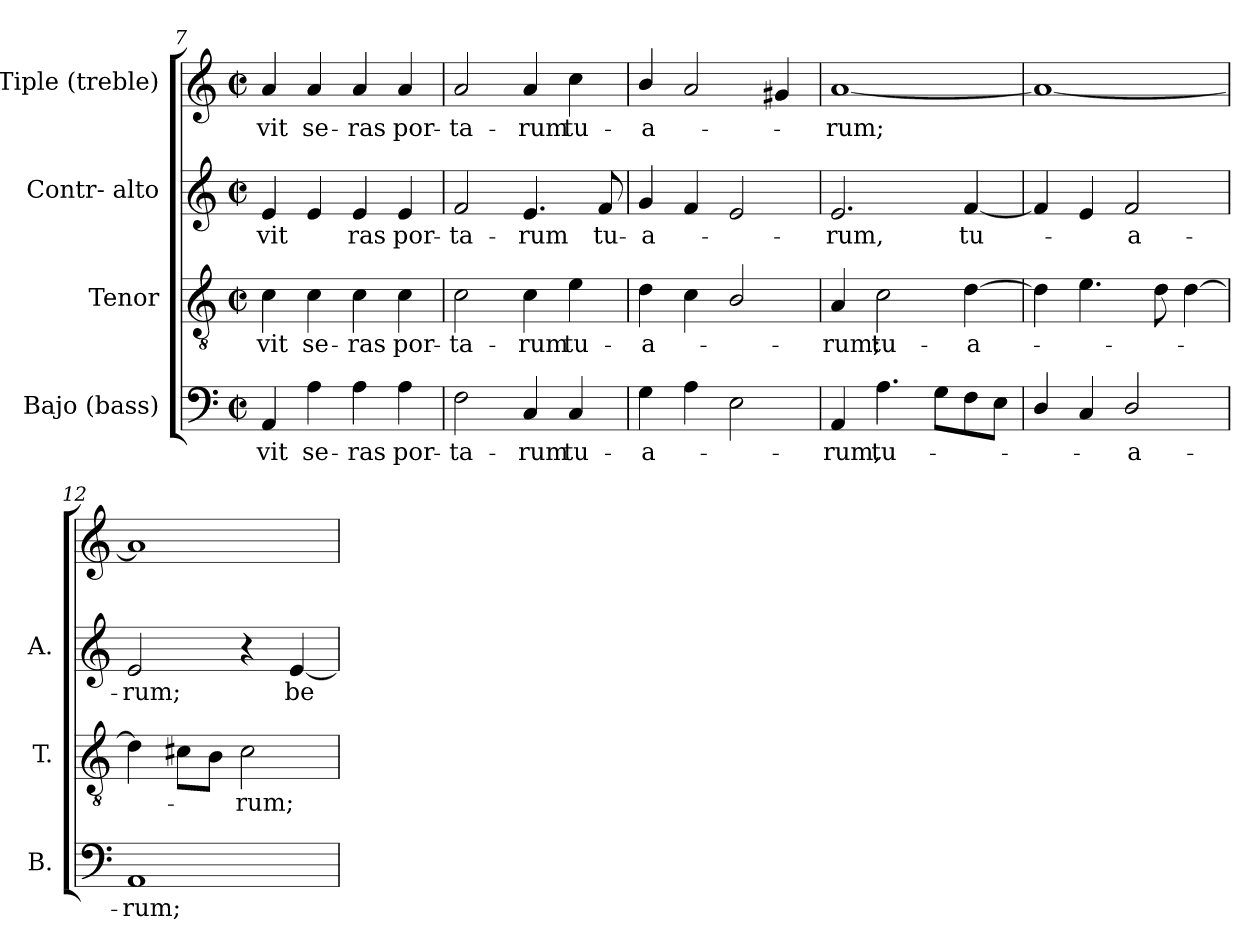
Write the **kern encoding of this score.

**kern	**text	**kern	**text	**kern	**text	**kern	**text
*part4	*part4	*part3	*part3	*part2	*part2	*part1	*part1
*staff4	*staff4	*staff3	*staff3	*staff2	*staff2	*staff1	*staff1
*I"Bajo (bass)	*	*I"Tenor	*	*I"Contr- alto	*	*I"Tiple (treble)	*
*I'B.	*	*I'T.	*	*I'A.	*	*	*
*clefF4	*	*clefGv2	*	*clefG2	*	*clefG2	*
*	*	*ITrd7c12	*	*	*	*	*
*k[]	*	*k[]	*	*k[]	*	*k[]	*
*C:	*	*C:	*	*C:	*	*C:	*
*M2/2	*	*M2/2	*	*M2/2	*	*M2/2	*
*met(c|)	*	*met(c|)	*	*met(c|)	*	*met(c|)	*
=7	=7	=7	=7	=7	=7	=7	=7
!	!LO:LY:b:color=#000000	!	!	!	!	!	!
!	!	!	!LO:LY:b:color=#000000	!	!	!	!
!	!	!	!	!	!LO:LY:b:color=#000000	!	!
!	!	!	!	!	!	!	!LO:LY:b:color=#000000
4AAi/	-vit	4Ci\	-vit	4ei/	-vit	4ai/	-vit
!	!LO:LY:b:color=#000000	!	!	!	!	!	!
!	!	!	!LO:LY:b:color=#000000	!	!	!	!
!	!	!	!	!	!	!	!LO:LY:b:color=#000000
4Ai\	se-	4Ci\	se-	4ei/	.	4ai/	se-
!	!LO:LY:b:color=#000000	!	!	!	!	!	!
!	!	!	!LO:LY:b:color=#000000	!	!	!	!
!	!	!	!	!	!LO:LY:b:color=#000000	!	!
!	!	!	!	!	!	!	!LO:LY:b:color=#000000
4Ai\	-ras	4Ci\	-ras	4ei/	ras	4ai/	-ras
!	!LO:LY:b:color=#000000	!	!	!	!	!	!
!	!	!	!LO:LY:b:color=#000000	!	!	!	!
!	!	!	!	!	!LO:LY:b:color=#000000	!	!
!	!	!	!	!	!	!	!LO:LY:b:color=#000000
4Ai\	por-	4Ci\	por-	4ei/	por-	4ai/	por-
=8	=8	=8	=8	=8	=8	=8	=8
!	!LO:LY:b:color=#000000	!	!	!	!	!	!
!	!	!	!LO:LY:b:color=#000000	!	!	!	!
!	!	!	!	!	!LO:LY:b:color=#000000	!	!
!	!	!	!	!	!	!	!LO:LY:b:color=#000000
2Fi\	-ta-	2Ci\	-ta-	2fi/	-ta-	2ai/	-ta-
!	!LO:LY:b:color=#000000	!	!	!	!	!	!
!	!	!	!LO:LY:b:color=#000000	!	!	!	!
!	!	!	!	!	!LO:LY:b:color=#000000	!	!
!	!	!	!	!	!	!	!LO:LY:b:color=#000000
4Ci/	-rum	4Ci\	-rum	4.ei/	-rum	4ai/	-rum
!	!LO:LY:b:color=#000000	!	!	!	!	!	!
!	!	!	!LO:LY:b:color=#000000	!	!	!	!
!	!	!	!	!	!	!	!LO:LY:b:color=#000000
4Ci/	tu-	4Ei\	tu-	.	.	4cci\	tu-
!	!	!	!	!	!LO:LY:b:color=#000000	!	!
.	.	.	.	8fi/	tu-	.	.
!!LO:LB:g=z
=9	=9	=9	=9	=9	=9	=9	=9
!	!LO:LY:b:color=#000000	!	!	!	!	!	!
!	!	!	!LO:LY:b:color=#000000	!	!	!	!
!	!	!	!	!	!LO:LY:b:color=#000000	!	!
!	!	!	!	!	!	!	!LO:LY:b:color=#000000
4Gi\	-a-	4Di\	-a-	4gi/	-a-	4bi/	-a-
4Ai\	.	4Ci\	.	4fi/	.	2ai/	.
2Ei\	.	2BBi/	.	2ei/	.	.	.
.	.	.	.	.	.	4g#Xi/	.
=10	=10	=10	=10	=10	=10	=10	=10
!	!LO:LY:b:color=#000000	!	!	!	!	!	!
!	!	!	!LO:LY:b:color=#000000	!	!	!	!
!	!	!	!	!	!LO:LY:b:color=#000000	!	!
!	!	!	!	!	!	!	!LO:LY:b:color=#000000
4AAi/	-rum,	4AAi/	-rum;	2.ei/	-rum,	[1ai	-rum;
!	!LO:LY:b:color=#000000	!	!	!	!	!	!
!	!	!	!LO:LY:b:color=#000000	!	!	!	!
4.Ai\	tu-	2Ci\	tu-	.	.	.	.
8Gi\L	.	.	.	.	.	.	.
!	!	!	!LO:LY:b:color=#000000	!	!	!	!
!	!	!	!	!	!LO:LY:b:color=#000000	!	!
8Fi\	.	[4Di\	-a-	[4fi/	tu-	.	.
8Ei\J	.	.	.	.	.	.	.
=11	=11	=11	=11	=11	=11	=11	=11
4Di/	.	4Di\]	.	4fi/]	.	1ai_	.
4Ci/	.	4.Ei\	.	4ei/	.	.	.
!	!LO:LY:b:color=#000000	!	!	!	!	!	!
!	!	!	!	!	!LO:LY:b:color=#000000	!	!
2Di/	-a-	.	.	2fi/	-a-	.	.
.	.	8Di\	.	.	.	.	.
.	.	[4Di\	.	.	.	.	.
=12	=12	=12	=12	=12	=12	=12	=12
!	!LO:LY:b:color=#000000	!	!	!	!	!	!
!	!	!	!	!	!LO:LY:b:color=#000000	!	!
1AAi	-rum;	4Di\]	.	2ei/	-rum;	1ai]	.
.	.	8C#Xi\L	.	.	.	.	.
.	.	8BBi\J	.	.	.	.	.
!	!	!	!LO:LY:b:color=#000000	!	!	!	!
.	.	2C#i\	-rum;	4r	.	.	.
!	!	!	!	!	!LO:LY:b:color=#000000	!	!
.	.	.	.	[4ei/	be-	.	.
=	=	=	=	=	=	=	=
*-	*-	*-	*-	*-	*-	*-	*-
